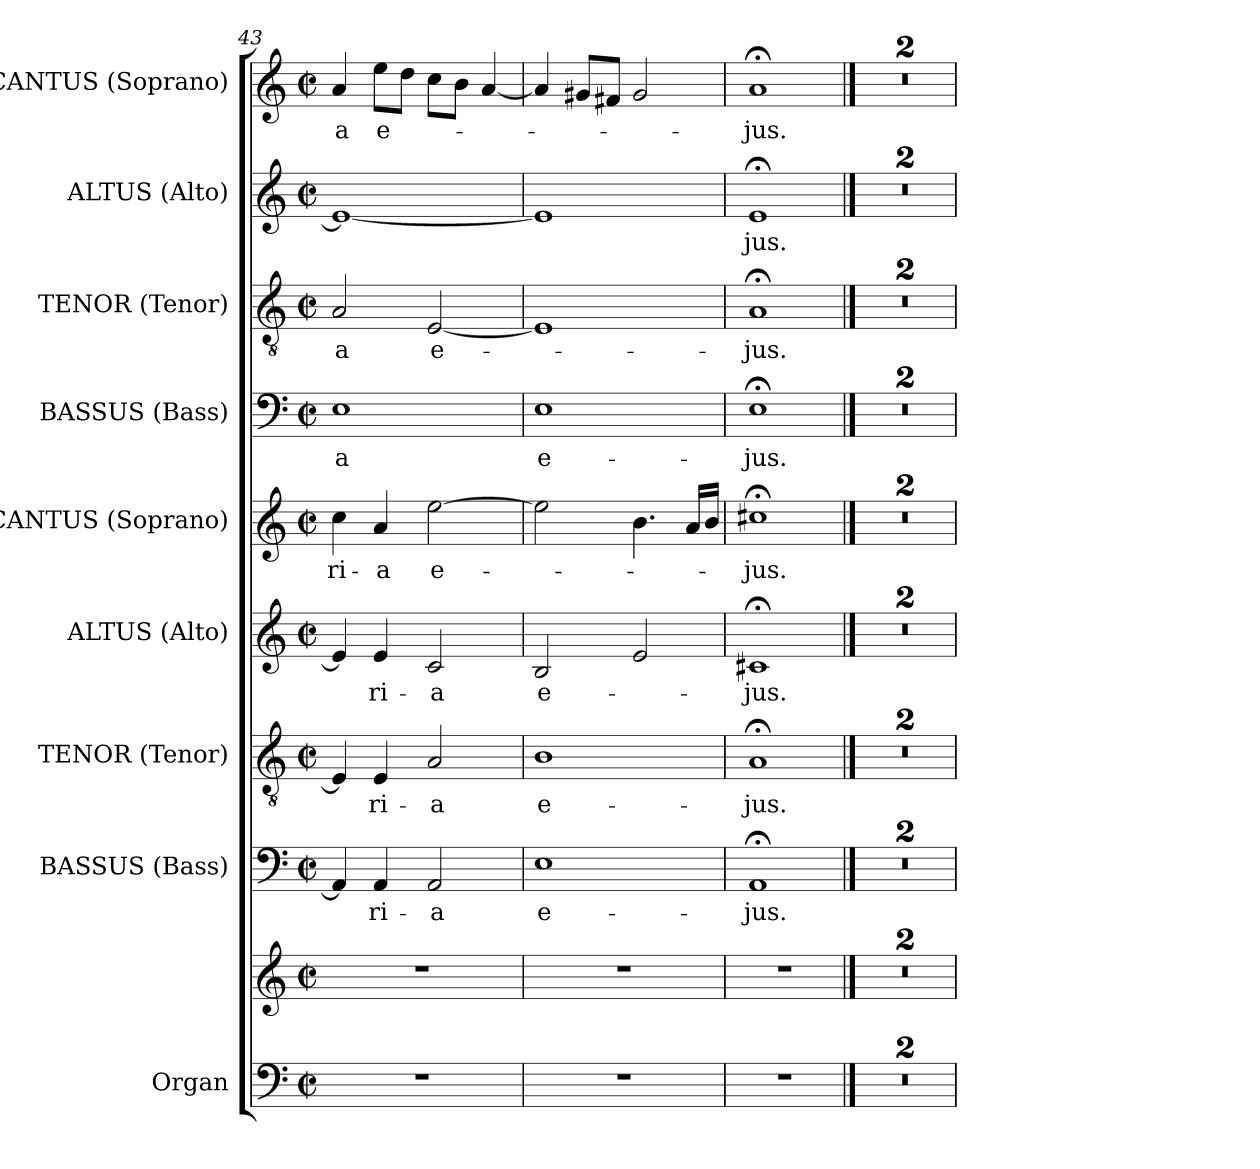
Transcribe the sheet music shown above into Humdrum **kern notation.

**kern	**kern	**kern	**text	**kern	**text	**kern	**text	**kern	**text	**kern	**text	**kern	**text	**kern	**text	**kern	**text
*part9	*part9	*part8	*part8	*part7	*part7	*part6	*part6	*part5	*part5	*part4	*part4	*part3	*part3	*part2	*part2	*part1	*part1
*staff10	*staff9	*staff8	*staff8	*staff7	*staff7	*staff6	*staff6	*staff5	*staff5	*staff4	*staff4	*staff3	*staff3	*staff2	*staff2	*staff1	*staff1
*I"Organ	*	*I"BASSUS (Bass)	*	*I"TENOR (Tenor)	*	*I"ALTUS (Alto)	*	*I"CANTUS (Soprano)	*	*I"BASSUS (Bass)	*	*I"TENOR (Tenor)	*	*I"ALTUS (Alto)	*	*I"CANTUS (Soprano)	*
*	*	*	*	*	*	*	*	*I'Pno	*	*	*	*	*	*	*	*I'Pno	*
*clefF4	*clefG2	*clefF4	*	*clefGv2	*	*clefG2	*	*clefG2	*	*clefF4	*	*clefGv2	*	*clefG2	*	*clefG2	*
*k[]	*k[]	*k[]	*	*k[]	*	*k[]	*	*k[]	*	*k[]	*	*k[]	*	*k[]	*	*k[]	*
*a:	*a:	*a:	*	*a:	*	*a:	*	*a:	*	*a:	*	*a:	*	*a:	*	*a:	*
*M2/2	*M2/2	*M2/2	*	*M2/2	*	*M2/2	*	*M2/2	*	*M2/2	*	*M2/2	*	*M2/2	*	*M2/2	*
*met(c|)	*met(c|)	*met(c|)	*	*met(c|)	*	*met(c|)	*	*met(c|)	*	*met(c|)	*	*met(c|)	*	*met(c|)	*	*met(c|)	*
=43	=43	=43	=43	=43	=43	=43	=43	=43	=43	=43	=43	=43	=43	=43	=43	=43	=43
1r	1r	4AA/]	.	4E/]	.	4e/]	.	4cc\	-ri-	1E	-a	2A/	-a	1e_	.	4a/	-a
.	.	4AA/	-ri-	4E/	-ri-	4e/	-ri-	4a/	-a	.	.	.	.	.	.	8ee\L	e-
.	.	.	.	.	.	.	.	.	.	.	.	.	.	.	.	8dd\J	.
.	.	2AA/	-a	2A/	-a	2c/	-a	[2ee\	e-	.	.	[2E/	e-	.	.	8cc\L	.
.	.	.	.	.	.	.	.	.	.	.	.	.	.	.	.	8b\J	.
.	.	.	.	.	.	.	.	.	.	.	.	.	.	.	.	[4a/	.
=44	=44	=44	=44	=44	=44	=44	=44	=44	=44	=44	=44	=44	=44	=44	=44	=44	=44
1r	1r	1E	e-	1B	e-	2B/	e-	2ee\]	.	1E	e-	1E]	.	1e]	.	4a/]	.
.	.	.	.	.	.	.	.	.	.	.	.	.	.	.	.	8g#X/L	.
.	.	.	.	.	.	.	.	.	.	.	.	.	.	.	.	8f#X/J	.
.	.	.	.	.	.	2e/	.	4.b\	.	.	.	.	.	.	.	2g#/	.
.	.	.	.	.	.	.	.	16a/LL	.	.	.	.	.	.	.	.	.
.	.	.	.	.	.	.	.	16b/JJ	.	.	.	.	.	.	.	.	.
=45	=45	=45	=45	=45	=45	=45	=45	=45	=45	=45	=45	=45	=45	=45	=45	=45	=45
1r	1r	1AA;<	-jus.	1A;<	-jus.	1c#X;<	-jus.	1cc#X;<	-jus.	1E;<	-jus.	1A;<	-jus.	1e;<	-jus.	1a;<	-jus.
!!LO:PB:g=z
==46	==46	==46	==46	==46	==46	==46	==46	==46	==46	==46	==46	==46	==46	==46	==46	==46	==46
1r	1r	1r	.	1r	.	1r	.	1r	.	1r	.	1r	.	1r	.	1r	.
=47	=47	=47	=47	=47	=47	=47	=47	=47	=47	=47	=47	=47	=47	=47	=47	=47	=47
1r	1r	1r	.	1r	.	1r	.	1r	.	1r	.	1r	.	1r	.	1r	.
=	=	=	=	=	=	=	=	=	=	=	=	=	=	=	=	=	=
*-	*-	*-	*-	*-	*-	*-	*-	*-	*-	*-	*-	*-	*-	*-	*-	*-	*-
